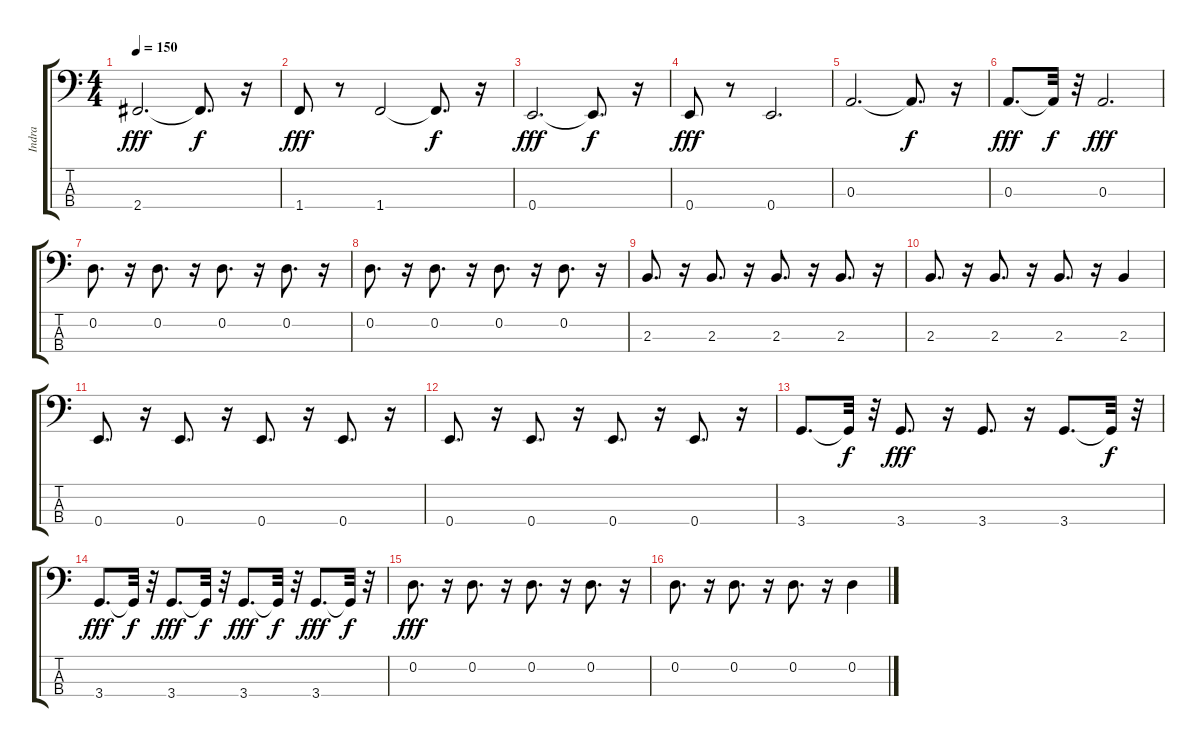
\track ("Indra" "Indra") {instrument electricbassfinger}
\staff {score tabs}
\tuning (G2 D2 A1 E1) {hide}
\ts (4 4)
\tempo 150
\clef f4
\ks c
2.4.2{d dy fff} 2.4{t}.8{d dy f} r.16 |
1.4.8{dy fff} r.8 1.4.2 1.4{t}.8{d dy f} r.16 |
0.4.2{d dy fff} 0.4{t}.8{d dy f} r.16 |
0.4.8{dy fff} r.8 0.4.2{d} |
0.3.2{d} 0.3{t}.8{d dy f} r.16 |
0.3.8{d dy fff} 0.3{t}.32{dy f} r.32 0.3.2{d dy fff} |
0.2.8{d} r.16 0.2.8{d} r.16 0.2.8{d} r.16 0.2.8{d} r.16 |
0.2.8{d} r.16 0.2.8{d} r.16 0.2.8{d} r.16 0.2.8{d} r.16 |
2.3.8{d} r.16 2.3.8{d} r.16 2.3.8{d} r.16 2.3.8{d} r.16 |
2.3.8{d} r.16 2.3.8{d} r.16 2.3.8{d} r.16 2.3.4 |
0.4.8{d} r.16 0.4.8{d} r.16 0.4.8{d} r.16 0.4.8{d} r.16 |
0.4.8{d} r.16 0.4.8{d} r.16 0.4.8{d} r.16 0.4.8{d} r.16 |
3.4.8{d} 3.4{t}.32{dy f} r.32 3.4.8{d dy fff} r.16 3.4.8{d} r.16 3.4.8{d} 3.4{t}.32{dy f} r.32 |
3.4.8{d dy fff} 3.4{t}.32{dy f} r.32 3.4.8{d dy fff} 3.4{t}.32{dy f} r.32 3.4.8{d dy fff} 3.4{t}.32{dy f} r.32 3.4.8{d dy fff} 3.4{t}.32{dy f} r.32 |
0.2.8{d dy fff} r.16 0.2.8{d} r.16 0.2.8{d} r.16 0.2.8{d} r.16 |
0.2.8{d} r.16 0.2.8{d} r.16 0.2.8{d} r.16 0.2.4
